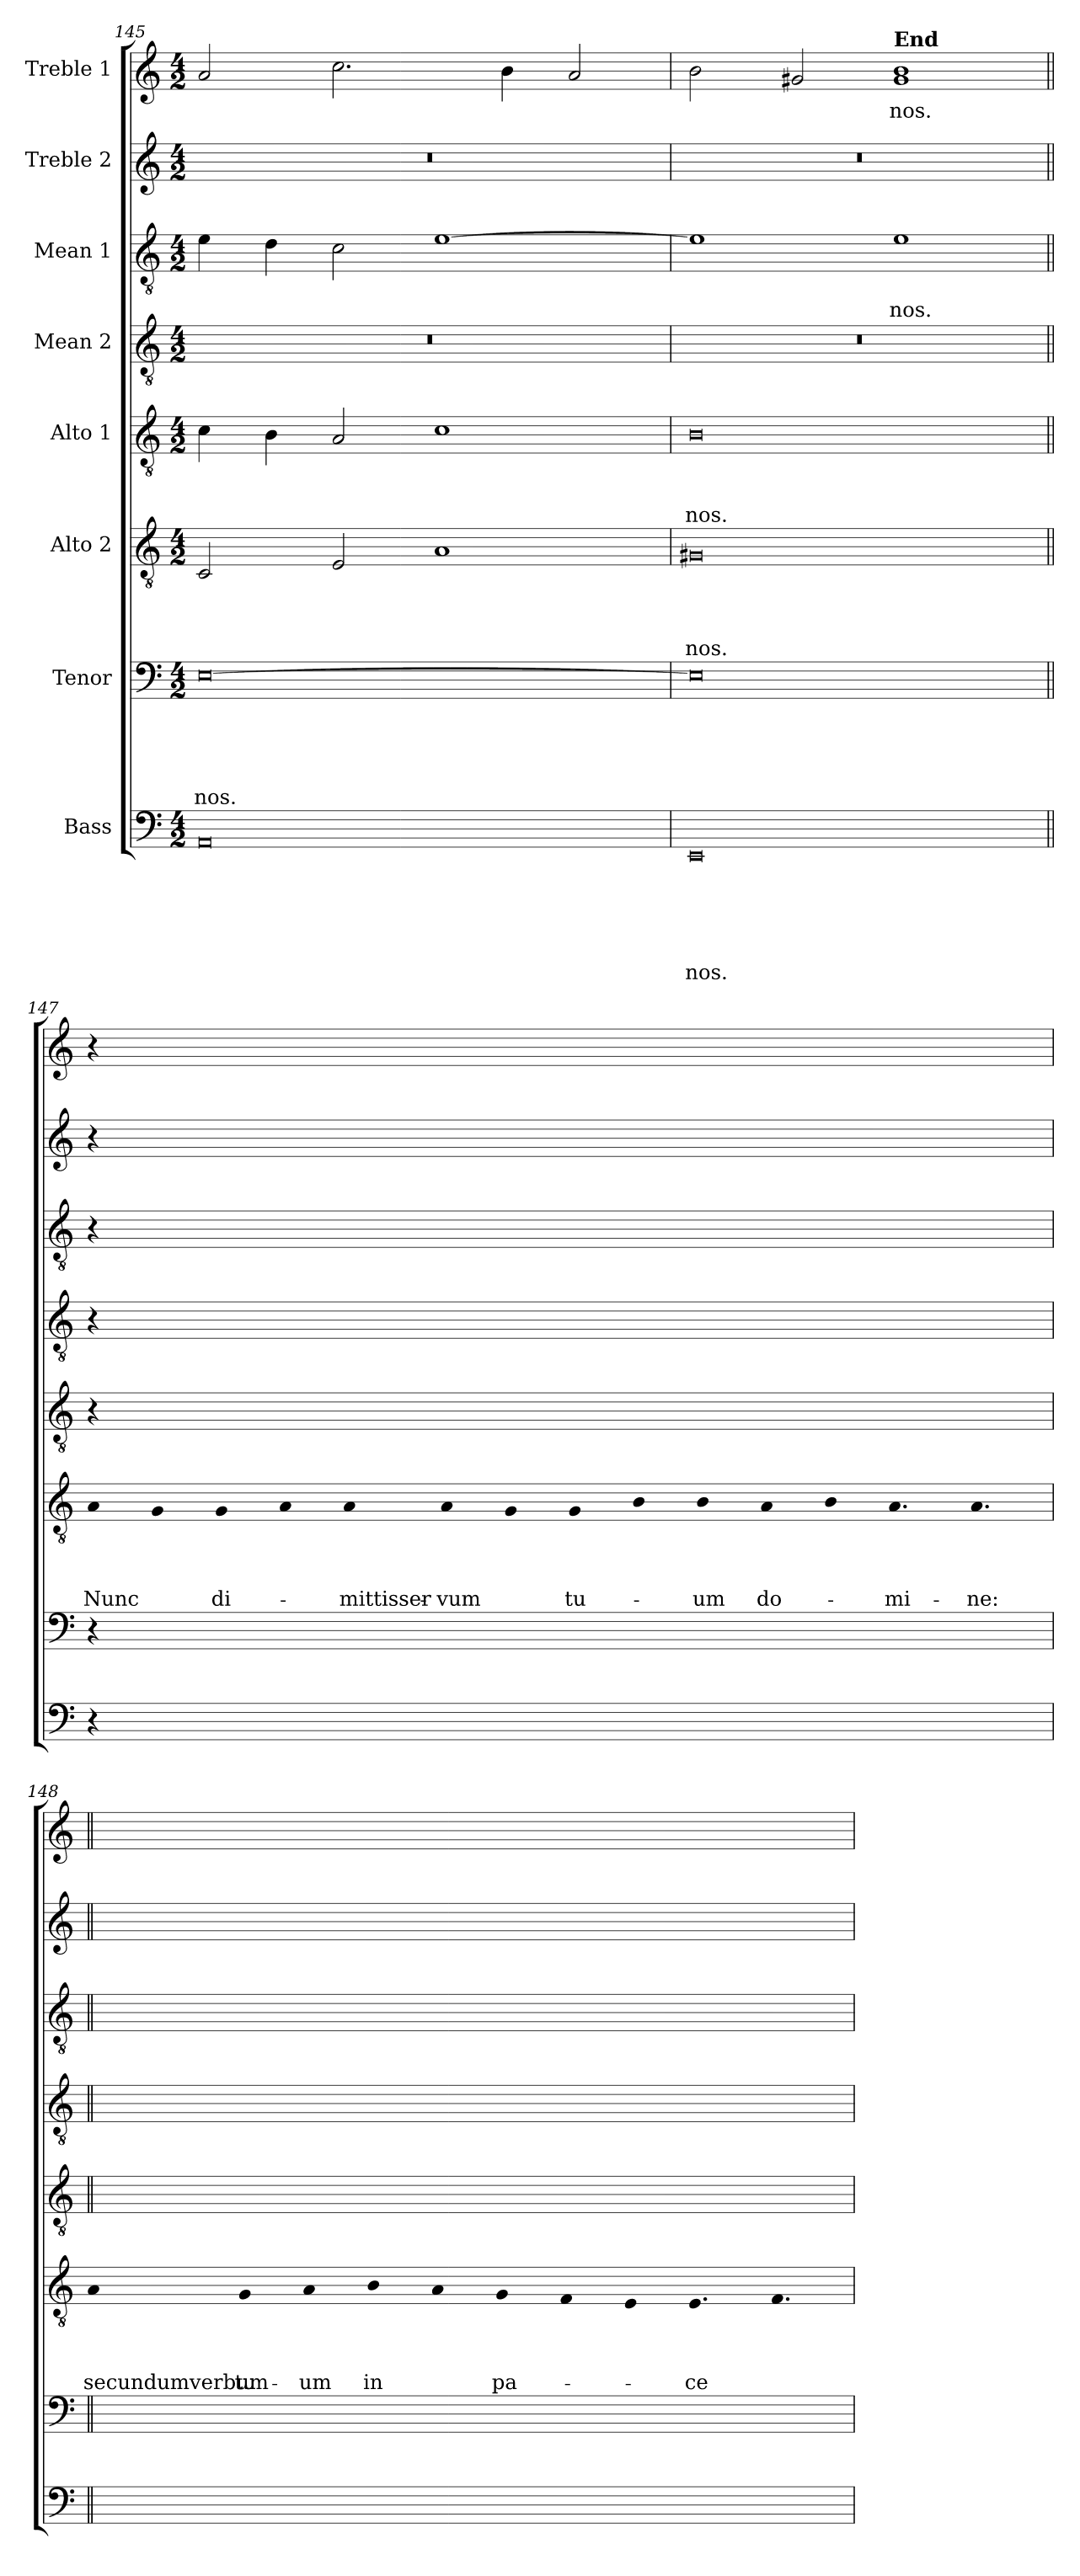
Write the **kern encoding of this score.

**kern	**text	**text	**text	**text	**text	**text	**kern	**text	**text	**text	**text	**text	**kern	**text	**text	**text	**text	**kern	**text	**text	**text	**kern	**kern	**text	**text	**kern	**kern	**text
*part8	*part8	*part8	*part8	*part8	*part8	*part8	*part7	*part7	*part7	*part7	*part7	*part7	*part6	*part6	*part6	*part6	*part6	*part5	*part5	*part5	*part5	*part4	*part3	*part3	*part3	*part2	*part1	*part1
*staff8	*staff8	*staff8	*staff8	*staff8	*staff8	*staff8	*staff7	*staff7	*staff7	*staff7	*staff7	*staff7	*staff6	*staff6	*staff6	*staff6	*staff6	*staff5	*staff5	*staff5	*staff5	*staff4	*staff3	*staff3	*staff3	*staff2	*staff1	*staff1
*I"Bass	*	*	*	*	*	*	*I"Tenor	*	*	*	*	*	*I"Alto 2	*	*	*	*	*I"Alto 1	*	*	*	*I"Mean 2	*I"Mean 1	*	*	*I"Treble 2	*I"Treble 1	*
*clefF4	*	*	*	*	*	*	*clefF4	*	*	*	*	*	*clefGv2	*	*	*	*	*clefGv2	*	*	*	*clefGv2	*clefGv2	*	*	*clefG2	*clefG2	*
*k[]	*	*	*	*	*	*	*k[]	*	*	*	*	*	*k[]	*	*	*	*	*k[]	*	*	*	*k[]	*k[]	*	*	*k[]	*k[]	*
*C:	*	*	*	*	*	*	*C:	*	*	*	*	*	*C:	*	*	*	*	*C:	*	*	*	*C:	*C:	*	*	*C:	*C:	*
*M4/2	*	*	*	*	*	*	*M4/2	*	*	*	*	*	*M4/2	*	*	*	*	*M4/2	*	*	*	*M4/2	*M4/2	*	*	*M4/2	*M4/2	*
=145	=145	=145	=145	=145	=145	=145	=145	=145	=145	=145	=145	=145	=145	=145	=145	=145	=145	=145	=145	=145	=145	=145	=145	=145	=145	=145	=145	=145
0AA	.	.	.	.	.	.	[0E	.	.	.	.	nos.	2C/	.	.	.	.	4c\	.	.	.	0r	4e\	.	.	0r	2a/	.
.	.	.	.	.	.	.	.	.	.	.	.	.	.	.	.	.	.	4B\	.	.	.	.	4d\	.	.	.	.	.
.	.	.	.	.	.	.	.	.	.	.	.	.	2E/	.	.	.	.	2A/	.	.	.	.	2c\	.	.	.	2.cc\	.
.	.	.	.	.	.	.	.	.	.	.	.	.	1A	.	.	.	.	1c	.	.	.	.	[1e	.	.	.	.	.
.	.	.	.	.	.	.	.	.	.	.	.	.	.	.	.	.	.	.	.	.	.	.	.	.	.	.	4b\	.
.	.	.	.	.	.	.	.	.	.	.	.	.	.	.	.	.	.	.	.	.	.	.	.	.	.	.	2a/	.
=146	=146	=146	=146	=146	=146	=146	=146	=146	=146	=146	=146	=146	=146	=146	=146	=146	=146	=146	=146	=146	=146	=146	=146	=146	=146	=146	=146	=146
0EE	.	.	.	.	.	nos.	0E]	.	.	.	.	.	0G#X	.	.	.	nos.	0B	.	.	nos.	0r	1e]	.	.	0r	2b\	.
.	.	.	.	.	.	.	.	.	.	.	.	.	.	.	.	.	.	.	.	.	.	.	.	.	.	.	2g#X/	.
!	!	!	!	!	!	!	!	!	!	!	!	!	!	!	!	!	!	!	!	!	!	!	!	!	!	!	!LO:TX:a:B:t=End	!
.	.	.	.	.	.	.	.	.	.	.	.	.	.	.	.	.	.	.	.	.	.	.	1e	.	nos.	.	1g# 1b	nos.
!!LO:LB:g=z
=147||	=147||	=147||	=147||	=147||	=147||	=147||	=147||	=147||	=147||	=147||	=147||	=147||	=147||	=147||	=147||	=147||	=147||	=147||	=147||	=147||	=147||	=147||	=147||	=147||	=147||	=147||	=147||	=147||
!	!	!	!	!	!	!	!	!	!	!	!	!	!LO:N:head=solid	!	!	!	!	!	!	!	!	!	!	!	!	!	!	!
0000r	.	.	.	.	.	.	0000r	.	.	.	.	.	1A	.	.	.	Nunc	0000r	.	.	.	0000r	0000r	.	.	0000r	0000r	.
!	!	!	!	!	!	!	!	!	!	!	!	!	!LO:N:head=solid	!	!	!	!	!	!	!	!	!	!	!	!	!	!	!
.	.	.	.	.	.	.	.	.	.	.	.	.	1G	.	.	.	.	.	.	.	.	.	.	.	.	.	.	.
!	!	!	!	!	!	!	!	!	!	!	!	!	!LO:N:head=solid	!	!	!	!	!	!	!	!	!	!	!	!	!	!	!
.	.	.	.	.	.	.	.	.	.	.	.	.	1G	.	.	.	di-	.	.	.	.	.	.	.	.	.	.	.
!	!	!	!	!	!	!	!	!	!	!	!	!	!LO:N:head=solid	!	!	!	!	!	!	!	!	!	!	!	!	!	!	!
.	.	.	.	.	.	.	.	.	.	.	.	.	1A	.	.	.	.	.	.	.	.	.	.	.	.	.	.	.
!	!	!	!	!	!	!	!	!	!	!	!	!	!LO:N:head=solid	!	!	!	!	!	!	!	!	!	!	!	!	!	!	!
.	.	.	.	.	.	.	.	.	.	.	.	.	0A	.	.	.	-mittisser-	.	.	.	.	.	.	.	.	.	.	.
!	!	!	!	!	!	!	!	!	!	!	!	!	!LO:N:head=solid	!	!	!	!	!	!	!	!	!	!	!	!	!	!	!
.	.	.	.	.	.	.	.	.	.	.	.	.	1A	.	.	.	-vum	.	.	.	.	.	.	.	.	.	.	.
!	!	!	!	!	!	!	!	!	!	!	!	!	!LO:N:head=solid	!	!	!	!	!	!	!	!	!	!	!	!	!	!	!
.	.	.	.	.	.	.	.	.	.	.	.	.	1G	.	.	.	.	.	.	.	.	.	.	.	.	.	.	.
!	!	!	!	!	!	!	!	!	!	!	!	!	!LO:N:head=solid	!	!	!	!	!	!	!	!	!	!	!	!	!	!	!
.	.	.	.	.	.	.	.	.	.	.	.	.	1G	.	.	.	tu-	.	.	.	.	.	.	.	.	.	.	.
!	!	!	!	!	!	!	!	!	!	!	!	!	!LO:N:head=solid	!	!	!	!	!	!	!	!	!	!	!	!	!	!	!
.	.	.	.	.	.	.	.	.	.	.	.	.	1B	.	.	.	.	.	.	.	.	.	.	.	.	.	.	.
!	!	!	!	!	!	!	!	!	!	!	!	!	!LO:N:head=solid	!	!	!	!	!	!	!	!	!	!	!	!	!	!	!
.	.	.	.	.	.	.	.	.	.	.	.	.	1B	.	.	.	-um	.	.	.	.	.	.	.	.	.	.	.
!	!	!	!	!	!	!	!	!	!	!	!	!	!LO:N:head=solid	!	!	!	!	!	!	!	!	!	!	!	!	!	!	!
.	.	.	.	.	.	.	.	.	.	.	.	.	1A	.	.	.	do-	.	.	.	.	.	.	.	.	.	.	.
!	!	!	!	!	!	!	!	!	!	!	!	!	!LO:N:head=solid	!	!	!	!	!	!	!	!	!	!	!	!	!	!	!
.	.	.	.	.	.	.	.	.	.	.	.	.	1B	.	.	.	.	.	.	.	.	.	.	.	.	.	.	.
!	!	!	!	!	!	!	!	!	!	!	!	!	!LO:N:head=solid	!	!	!	!	!	!	!	!	!	!	!	!	!	!	!
.	.	.	.	.	.	.	.	.	.	.	.	.	1.A	.	.	.	-mi-	.	.	.	.	.	.	.	.	.	.	.
!	!	!	!	!	!	!	!	!	!	!	!	!	!LO:N:head=solid	!	!	!	!	!	!	!	!	!	!	!	!	!	!	!
.	.	.	.	.	.	.	.	.	.	.	.	.	1.A	.	.	.	-ne:	.	.	.	.	.	.	.	.	.	.	.
=148	=148	=148	=148	=148	=148	=148	=148	=148	=148	=148	=148	=148	=148	=148	=148	=148	=148	=148	=148	=148	=148	=148	=148	=148	=148	=148	=148	=148
!	!	!	!	!	!	!	!	!	!	!	!	!	!LO:N:head=solid	!	!	!	!	!	!	!	!	!	!	!	!	!	!	!
000.r	.	.	.	.	.	.	000.r	.	.	.	.	.	0A	.	.	.	secundumverbum	000.r	.	.	.	000.r	000.r	.	.	000.r	000.r	.
!	!	!	!	!	!	!	!	!	!	!	!	!	!LO:N:head=solid	!	!	!	!	!	!	!	!	!	!	!	!	!	!	!
.	.	.	.	.	.	.	.	.	.	.	.	.	1G	.	.	.	tu-	.	.	.	.	.	.	.	.	.	.	.
!	!	!	!	!	!	!	!	!	!	!	!	!	!LO:N:head=solid	!	!	!	!	!	!	!	!	!	!	!	!	!	!	!
.	.	.	.	.	.	.	.	.	.	.	.	.	1A	.	.	.	-um	.	.	.	.	.	.	.	.	.	.	.
!	!	!	!	!	!	!	!	!	!	!	!	!	!LO:N:head=solid	!	!	!	!	!	!	!	!	!	!	!	!	!	!	!
.	.	.	.	.	.	.	.	.	.	.	.	.	1B	.	.	.	in	.	.	.	.	.	.	.	.	.	.	.
!	!	!	!	!	!	!	!	!	!	!	!	!	!LO:N:head=solid	!	!	!	!	!	!	!	!	!	!	!	!	!	!	!
.	.	.	.	.	.	.	.	.	.	.	.	.	1A	.	.	.	.	.	.	.	.	.	.	.	.	.	.	.
!	!	!	!	!	!	!	!	!	!	!	!	!	!LO:N:head=solid	!	!	!	!	!	!	!	!	!	!	!	!	!	!	!
.	.	.	.	.	.	.	.	.	.	.	.	.	1G	.	.	.	pa-	.	.	.	.	.	.	.	.	.	.	.
!	!	!	!	!	!	!	!	!	!	!	!	!	!LO:N:head=solid	!	!	!	!	!	!	!	!	!	!	!	!	!	!	!
.	.	.	.	.	.	.	.	.	.	.	.	.	1F	.	.	.	.	.	.	.	.	.	.	.	.	.	.	.
!	!	!	!	!	!	!	!	!	!	!	!	!	!LO:N:head=solid	!	!	!	!	!	!	!	!	!	!	!	!	!	!	!
.	.	.	.	.	.	.	.	.	.	.	.	.	1E	.	.	.	.	.	.	.	.	.	.	.	.	.	.	.
!	!	!	!	!	!	!	!	!	!	!	!	!	!LO:N:head=solid	!	!	!	!	!	!	!	!	!	!	!	!	!	!	!
.	.	.	.	.	.	.	.	.	.	.	.	.	1.E	.	.	.	-ce	.	.	.	.	.	.	.	.	.	.	.
!	!	!	!	!	!	!	!	!	!	!	!	!	!LO:N:head=solid	!	!	!	!	!	!	!	!	!	!	!	!	!	!	!
.	.	.	.	.	.	.	.	.	.	.	.	.	1.F	.	.	.	.	.	.	.	.	.	.	.	.	.	.	.
=	=	=	=	=	=	=	=	=	=	=	=	=	=	=	=	=	=	=	=	=	=	=	=	=	=	=	=	=
*-	*-	*-	*-	*-	*-	*-	*-	*-	*-	*-	*-	*-	*-	*-	*-	*-	*-	*-	*-	*-	*-	*-	*-	*-	*-	*-	*-	*-
